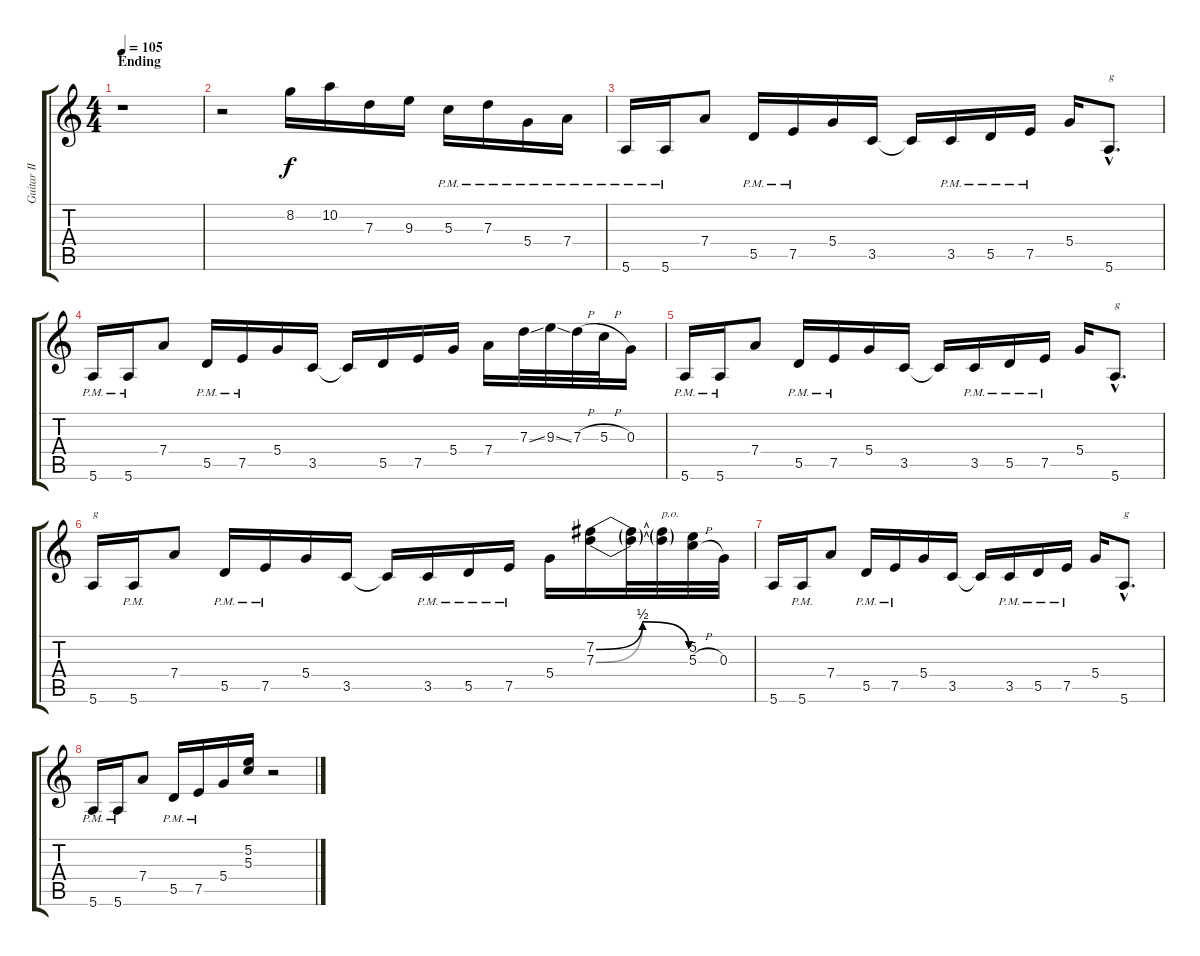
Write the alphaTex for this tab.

\track ("Guitar II" "Guitar II") {instrument distortionguitar}
\staff {score tabs}
\tuning (E4 B3 G3 D3 A2 E2) {hide}
\ts (4 4)
\section ("" "Ending")
\tempo 105
\clef g2
\ks aminor
r.1{dy f} |
r.2 8.2.16 10.2.16 7.3.16 9.3.16 5.3{pm}.16 7.3{pm}.16 5.4{pm}.16 7.4{pm}.16 |
5.6{pm}.16 5.6{pm}.16 7.4.8 5.5{pm}.16 7.5{pm}.16 5.4.16 3.5.16 3.5{t}.16 3.5{pm}.16 5.5{pm}.16 7.5{pm}.16 5.4.16 5.6{hac}.8{d txt "g"} |
5.6{pm}.16 5.6{pm}.16 7.4.8 5.5{pm}.16 7.5{pm}.16 5.4.16 3.5.16 3.5{t}.16 5.5.16 7.5.16 5.4.16 7.4.16 7.3{ss}.32 9.3{ss}.32 7.3{h}.32 5.3{h}.32 0.3.16 |
5.6{pm}.16 5.6{pm}.16 7.4.8 5.5{pm}.16 7.5{pm}.16 5.4.16 3.5.16 3.5{t}.16 3.5{pm}.16 5.5{pm}.16 7.5{pm}.16 5.4.16 5.6{hac}.8{d txt "g"} |
5.6.16{txt "g"} 5.6{pm}.16 7.4.8 5.5{pm}.16 7.5{pm}.16 5.4.16 3.5.16 3.5{t}.16 3.5{pm}.16 5.5{pm}.16 7.5{pm}.16 5.4.16 (7.2{be (bendrelease 0 0 30 2 45 2 60 0)} 7.3{be (bendrelease 0 0 30 2 45 2 60 0)}).16 (7.2{t} 7.3{t}).32 (7.2{t} 7.3{t}).32{txt "p.o."} (5.2 5.3{h}).32 0.3.32 |
5.6.16 5.6{pm}.16 7.4.8 5.5{pm}.16 7.5{pm}.16 5.4.16 3.5.16 3.5{t}.16 3.5{pm}.16 5.5{pm}.16 7.5{pm}.16 5.4.16 5.6{hac}.8{d txt "g"} |
5.6{pm}.16 5.6{pm}.16 7.4.8 5.5{pm}.16 7.5{pm}.16 5.4.16 (5.2 5.3).16 r.2
